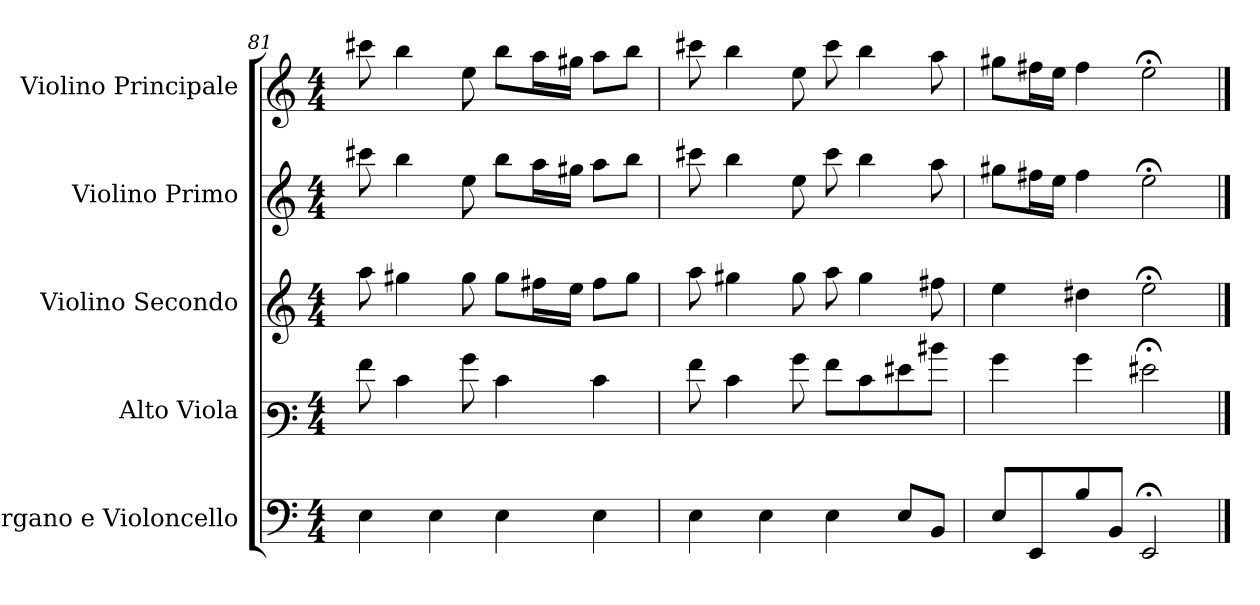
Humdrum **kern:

**kern	**kern	**kern	**kern	**kern
*part5	*part4	*part3	*part2	*part1
*staff5	*staff4	*staff3	*staff2	*staff1
*I"Organo e Violoncello	*I"Alto Viola	*I"Violino Secondo	*I"Violino Primo	*I"Violino Principale
*I'Vc	*I'Vla	*I'Vln	*I'Vln	*I'Vln
*clefF4	*clefF3	*clefG2	*clefG2	*clefG2
*M4/4	*M4/4	*M4/4	*M4/4	*M4/4
=81	=81	=81	=81	=81
4E\	8a\	8aa\	8ccc#\	8ccc#\
.	4e\	4gg#\	4bb\	4bb\
4E\	.	.	.	.
.	8b\	8gg#\	8ee\	8ee\
4E\	4e\	8gg#\L	8bb\L	8bb\L
.	.	16ff#\L	16aa\L	16aa\L
.	.	16ee\JJ	16gg#\JJ	16gg#\JJ
4E\	4e\	8ff#\L	8aa\L	8aa\L
.	.	8gg#\J	8bb\J	8bb\J
=82	=82	=82	=82	=82
4E\	8a\	8aa\	8ccc#\	8ccc#\
.	4e\	4gg#\	4bb\	4bb\
4E\	.	.	.	.
.	8b\	8gg#\	8ee\	8ee\
4E\	8a\L	8aa\	8ccc#\	8ccc#\
.	8e\	4gg#\	4bb\	4bb\
8E/L	8g#\	.	.	.
8BB/J	8dd#\J	8ff#\	8aa\	8aa\
=83	=83	=83	=83	=83
8E/L	4b\	4ee\	8gg#\L	8gg#\L
8EE/	.	.	16ff#\L	16ff#\L
.	.	.	16ee\JJ	16ee\JJ
8B/	4b\	4dd#\	4ff#\	4ff#\
8BB/J	.	.	.	.
2EE;</	2g#;<\	2ee;<\	2ee;<\	2ee;<\
==	==	==	==	==
*-	*-	*-	*-	*-
